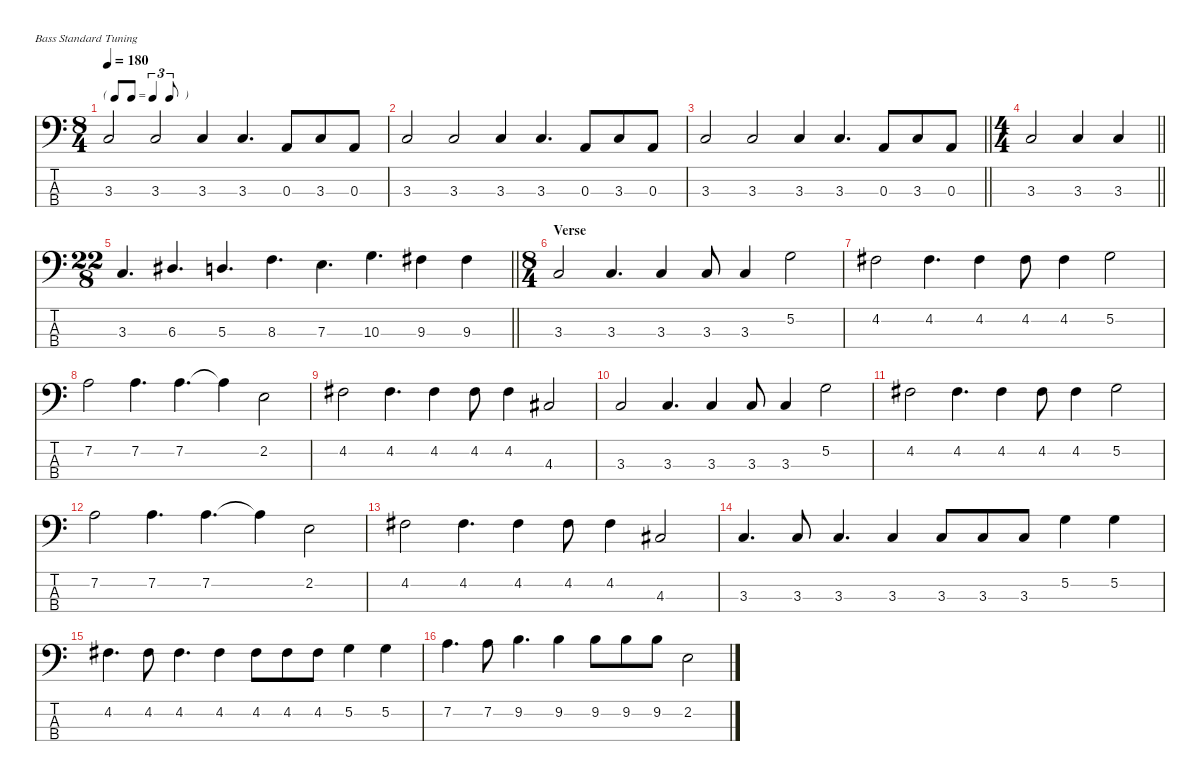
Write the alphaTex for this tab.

\defaultSystemsLayout 4
\hideDynamics
\bracketExtendMode nobrackets
\singleTrackTrackNamePolicy hidden
\multiTrackTrackNamePolicy hidden
\firstSystemTrackNameMode fullname
\firstSystemTrackNameOrientation horizontal
\otherSystemsTrackNameOrientation horizontal
\track ("Bass" "el.bs.") {instrument electricbassfinger}
\staff {score tabs}
\tuning (G2 D2 A1 E1)
\ts (8 4)
\beaming (8 2 2 2 10)
\tf triplet8th
\tempo 180
\clef f4
\ks c
3.3.2{dy f beam Up} 3.3.2{beam Up} 3.3.4{beam Up} 3.3.4{d beam Up} 0.3.8{beam Up} 3.3.8{beam Up} 0.3.8{beam Up} |
3.3.2{beam Up} 3.3.2{beam Up} 3.3.4{beam Up} 3.3.4{d beam Up} 0.3.8{beam Up} 3.3.8{beam Up} 0.3.8{beam Up} |
\barLineRight lightlight
3.3.2{beam Up} 3.3.2{beam Up} 3.3.4{beam Up} 3.3.4{d beam Up} 0.3.8{beam Up} 3.3.8{beam Up} 0.3.8{beam Up} |
\ts (4 4)
\beaming (8 2 2 2 2)
\barLineRight lightlight
3.3.2{beam Up} 3.3.4{beam Up} 3.3.4{beam Up} |
\ts (22 8)
\beaming (8 2 2 2 16)
\barLineRight lightlight
3.3.4{d beam Up} 6.3{acc #}.4{d beam Up} 5.3.4{d beam Up} 8.3.4{d beam Down} 7.3.4{d beam Down} 10.3.4{d beam Down} 9.3{acc #}.4{beam Down} 9.3{acc #}.4{beam Down} |
\ts (8 4)
\beaming (8 2 2 2 10)
\section ("" "Verse")
3.3.2{beam Up} 3.3.4{d beam Up} 3.3.4{beam Up} 3.3.8{beam Up} 3.3.4{beam Up} 5.2.2{beam Down} |
4.2{acc #}.2{beam Down} 4.2{acc #}.4{d beam Down} 4.2{acc #}.4{beam Down} 4.2{acc #}.8{beam Down} 4.2{acc #}.4{beam Down} 5.2.2{beam Down} |
7.2.2{beam Down} 7.2.4{d beam Down} 7.2.4{d beam Down} 7.2{t}.4{beam Down} 2.2.2{beam Down} |
4.2{acc #}.2{beam Down} 4.2{acc #}.4{d beam Down} 4.2{acc #}.4{beam Down} 4.2{acc #}.8{beam Down} 4.2{acc #}.4{beam Down} 4.3{acc #}.2{beam Up} |
3.3.2{beam Up} 3.3.4{d beam Up} 3.3.4{beam Up} 3.3.8{beam Up} 3.3.4{beam Up} 5.2.2{beam Down} |
4.2{acc #}.2{beam Down} 4.2{acc #}.4{d beam Down} 4.2{acc #}.4{beam Down} 4.2{acc #}.8{beam Down} 4.2{acc #}.4{beam Down} 5.2.2{beam Down} |
7.2.2{beam Down} 7.2.4{d beam Down} 7.2.4{d beam Down} 7.2{t}.4{beam Down} 2.2.2{beam Down} |
4.2{acc #}.2{beam Down} 4.2{acc #}.4{d beam Down} 4.2{acc #}.4{beam Down} 4.2{acc #}.8{beam Down} 4.2{acc #}.4{beam Down} 4.3{acc #}.2{beam Up} |
3.3.4{d beam Up} 3.3.8{beam Up} 3.3.4{d beam Up} 3.3.4{beam Up} 3.3.8{beam Up} 3.3.8{beam Up} 3.3.8{beam Up} 5.2.4{beam Down} 5.2.4{beam Down} |
4.2{acc #}.4{d beam Down} 4.2{acc #}.8{beam Down} 4.2{acc #}.4{d beam Down} 4.2{acc #}.4{beam Down} 4.2{acc #}.8{beam Down} 4.2{acc #}.8{beam Down} 4.2{acc #}.8{beam Down} 5.2.4{beam Down} 5.2.4{beam Down} |
7.2.4{d beam Down} 7.2.8{beam Down} 9.2.4{d beam Down} 9.2.4{beam Down} 9.2.8{beam Down} 9.2.8{beam Down} 9.2.8{beam Down} 2.2.2{beam Down}
